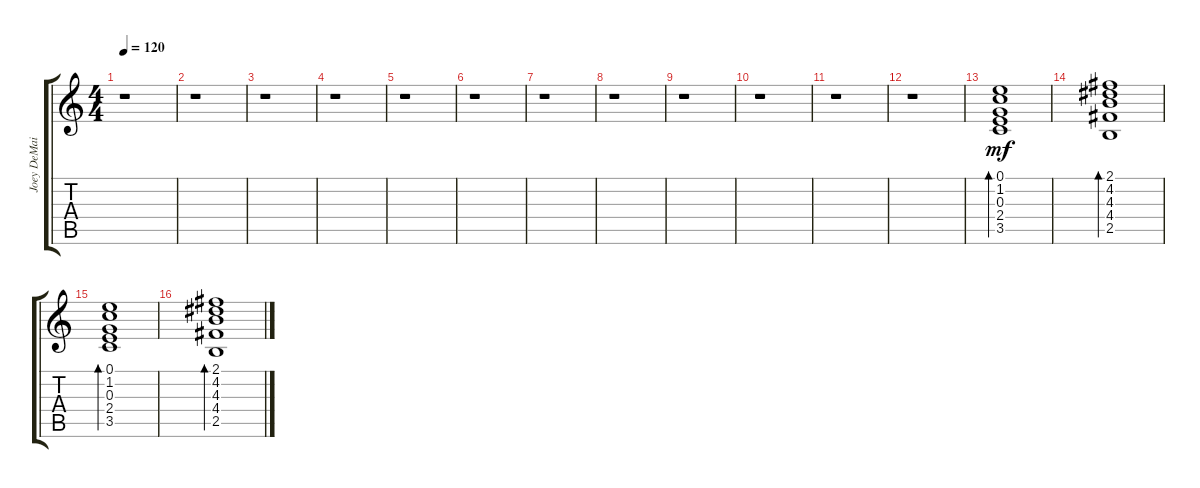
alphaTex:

\track ("Joey DeMaio acoustic guitar" "Joey DeMai") {instrument acousticguitarsteel}
\staff {score tabs}
\tuning (E4 B3 G3 D3 A2 E2) {hide}
\ts (4 4)
\tempo 120
\clef g2
\ks c
r.1{dy f} |
r.1 |
r.1 |
r.1 |
r.1 |
r.1 |
r.1 |
r.1 |
r.1 |
r.1 |
r.1 |
r.1 |
(0.1 1.2 0.3 2.4 3.5).1{bd 240 dy mf balance 8} |
(2.1 4.2 4.3 4.4 2.5).1{bd 240} |
(0.1 1.2 0.3 2.4 3.5).1{bd 240} |
(2.1 4.2 4.3 4.4 2.5).1{bd 240}
